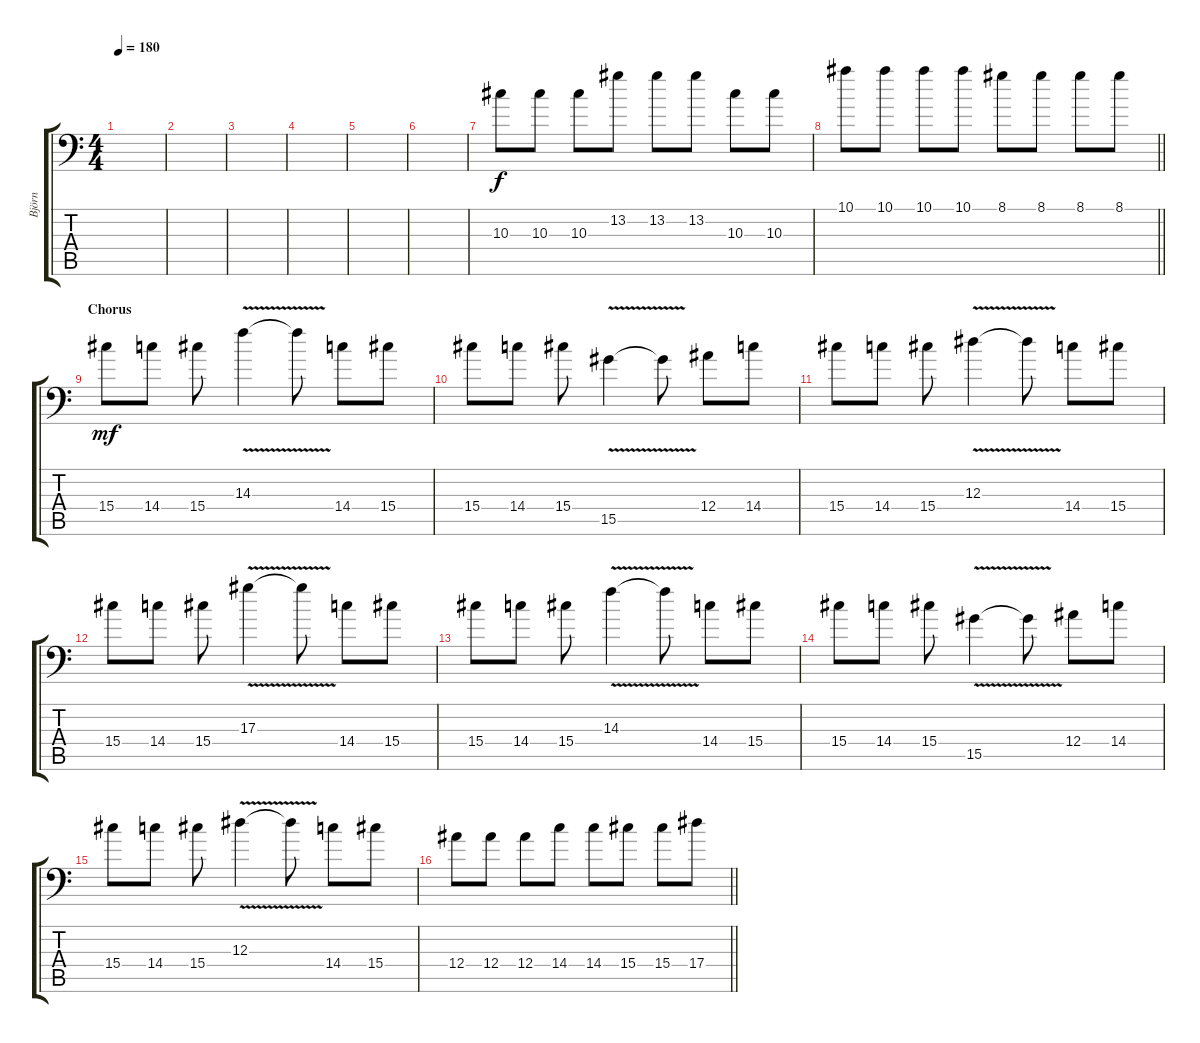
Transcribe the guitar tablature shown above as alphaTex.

\track ("Björn" "Björn") {instrument distortionguitar}
\staff {score tabs}
\tuning (C4 G3 Eb3 Bb2 F2 Bb1) {hide}
\ts (4 4)
\tempo 180
\clef f4
\ks c
|
|
|
|
|
|
10.3.8 10.3.8 10.3.8 13.2.8 13.2.8 13.2.8 10.3.8 10.3.8 |
\barLineRight lightlight
10.1.8 10.1.8 10.1.8 10.1.8 8.1.8 8.1.8 8.1.8 8.1.8 |
\section ("" "Chorus")
15.4.8{dy mf} 14.4.8 15.4.8 14.3{v}.4 14.3{t}.8 14.4.8 15.4.8 |
15.4.8 14.4.8 15.4.8 15.5{v}.4 15.5{t}.8 12.4.8 14.4.8 |
15.4.8 14.4.8 15.4.8 12.3{v}.4 12.3{t}.8 14.4.8 15.4.8 |
15.4.8 14.4.8 15.4.8 17.3{v}.4 17.3{t}.8 14.4.8 15.4.8 |
15.4.8 14.4.8 15.4.8 14.3{v}.4 14.3{t}.8 14.4.8 15.4.8 |
15.4.8 14.4.8 15.4.8 15.5{v}.4 15.5{t}.8 12.4.8 14.4.8 |
15.4.8 14.4.8 15.4.8 12.3{v}.4 12.3{t}.8 14.4.8 15.4.8 |
\barLineRight lightlight
12.4.8 12.4.8 12.4.8 14.4.8 14.4.8 15.4.8 15.4.8 17.4.8
